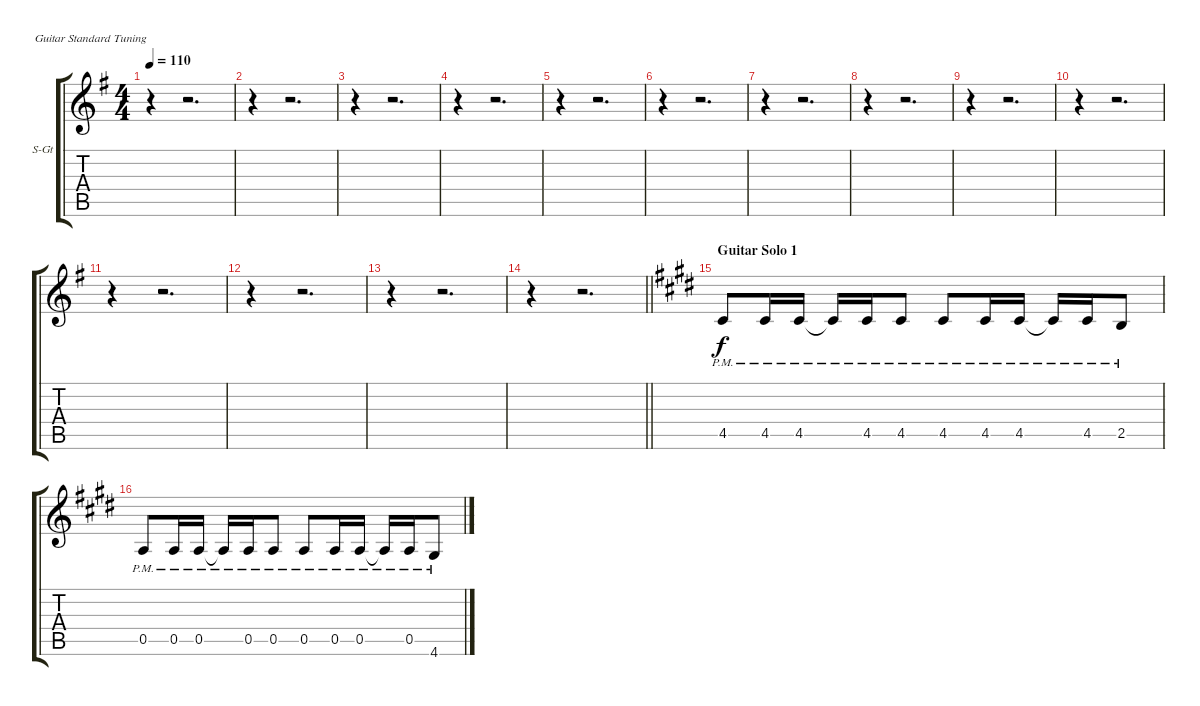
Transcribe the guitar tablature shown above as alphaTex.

\bracketExtendMode groupsimilarinstruments
\firstSystemTrackNameOrientation horizontal
\otherSystemsTrackNameOrientation horizontal
\track ("Синтезатор 2" "S-Gt") {instrument acousticguitarsteel}
\staff {score tabs}
\tuning (E4 B3 G3 D3 A2 E2)
\ts (4 4)
\tempo 110
\clef g2
\scale
0.333333
\ks eminor
r.4{dy ff} r.2{d} |
\scale
0.333333 r.4 r.2{d} |
\scale
0.333333 r.4 r.2{d} |
\scale
0.333333 r.4 r.2{d} |
\scale
0.333333 r.4 r.2{d} |
\scale
0.333333 r.4 r.2{d} |
\scale
0.333333 r.4 r.2{d} |
\scale
0.333333 r.4 r.2{d} |
\scale
0.333333 r.4 r.2{d} |
\scale
0.333333 r.4 r.2{d} |
\scale
0.333333 r.4 r.2{d} |
\scale
0.333333 r.4 r.2{d} |
\scale
0.333333 r.4 r.2{d} |
\scale
0.333333
\barLineRight lightlight
r.4 r.2{d} |
\section ("" "Guitar Solo 1")
\scale
0.5
\ks c#minor
4.5{pm}.8{dy f} 4.5{pm}.16 4.5{pm}.16 4.5{pm t}.16 4.5{pm}.16 4.5{pm}.8 4.5{pm}.8 4.5{pm}.16 4.5{pm}.16 4.5{pm t}.16 4.5{pm}.16 2.5{pm}.8 |
\scale
0.25 0.5{pm}.8 0.5{pm}.16 0.5{pm}.16 0.5{pm t}.16 0.5{pm}.16 0.5{pm}.8 0.5{pm}.8 0.5{pm}.16 0.5{pm}.16 0.5{pm t}.16 0.5{pm}.16 4.6{pm}.8
